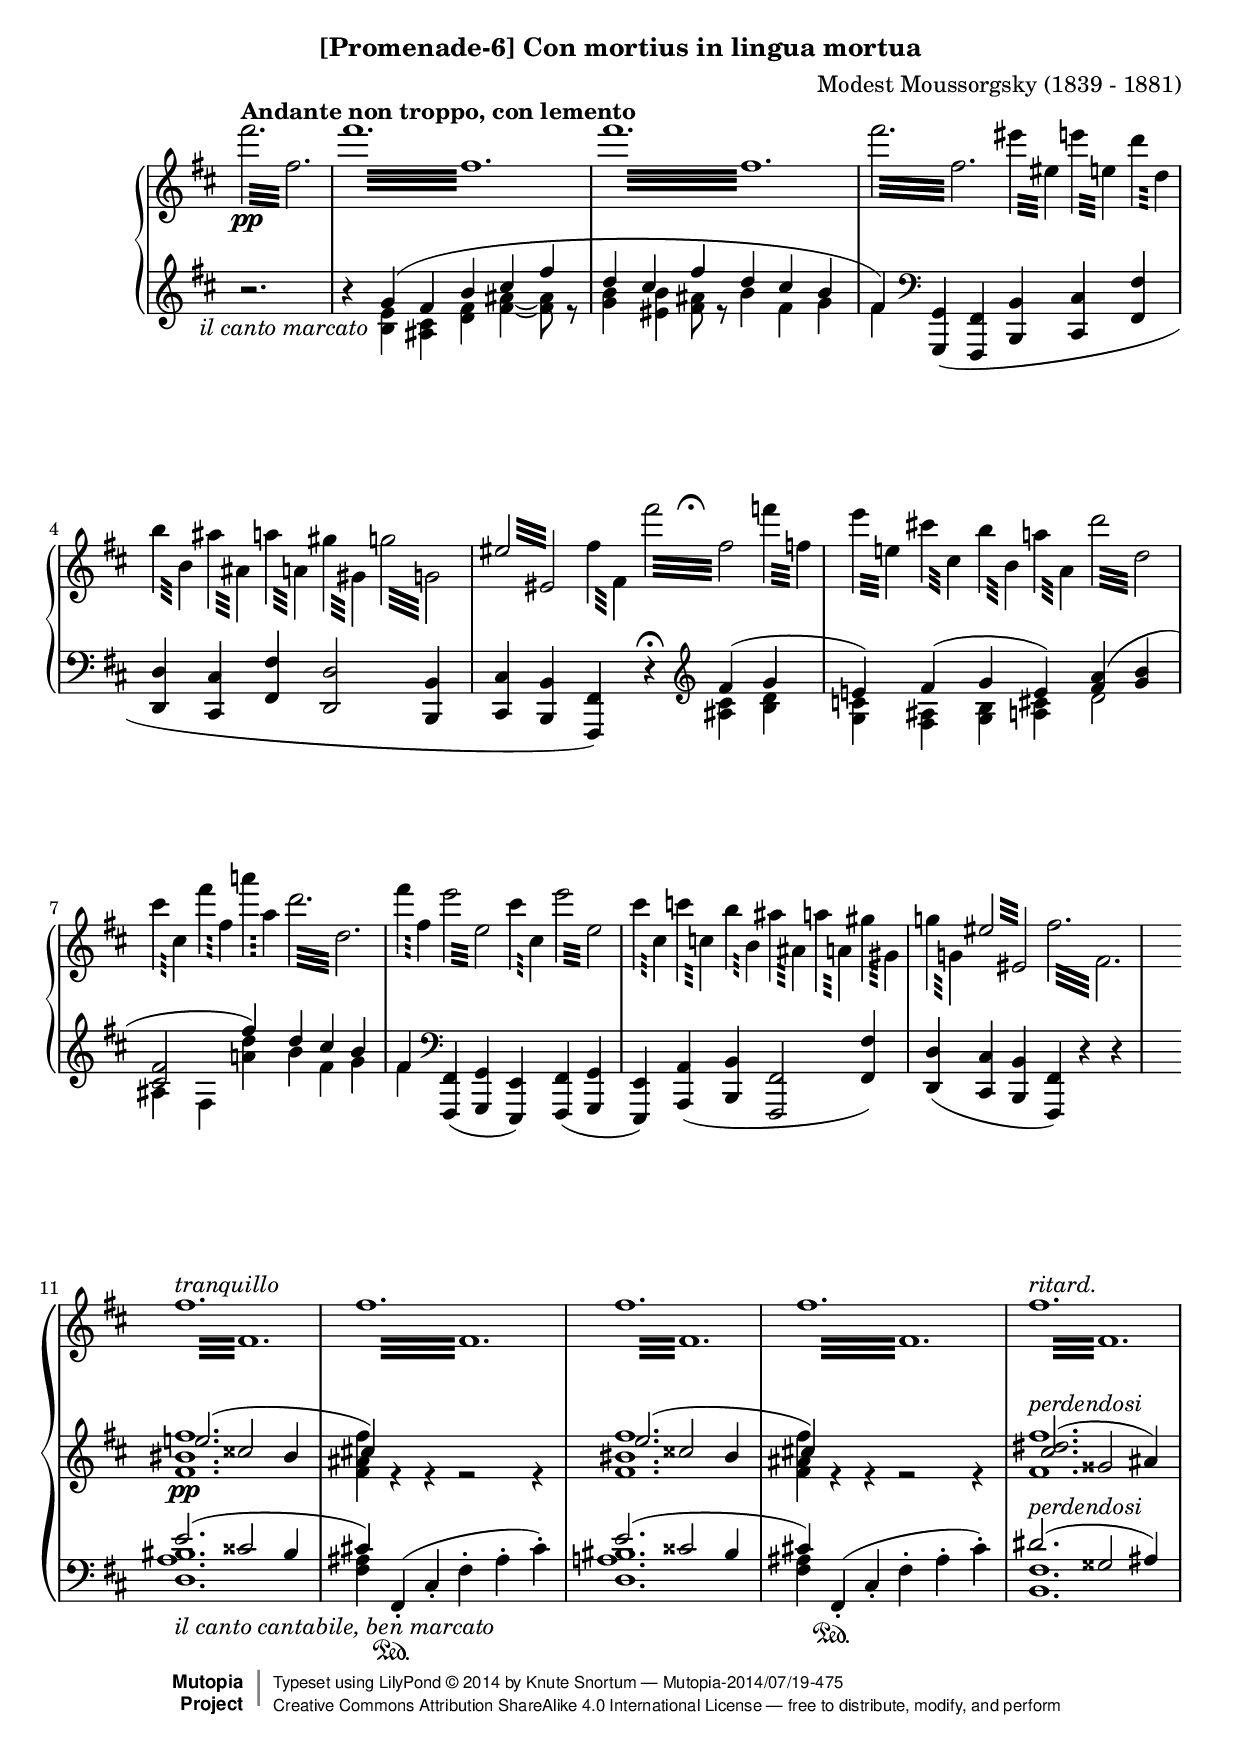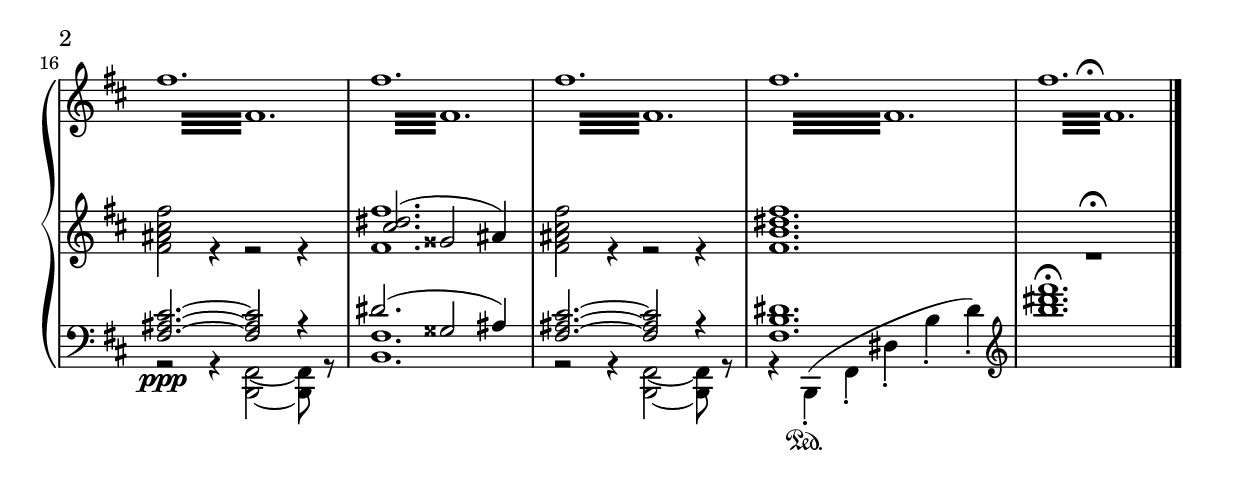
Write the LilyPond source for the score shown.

%...+....1....+....2....+....3....+....4....+....5....+....6....+....7....+....
\version "2.18.2"
\language "english"

\header {
  %title        = "[Promenade-6] Con mortius in lingua mortua"
  composer     = "Modest Moussorgsky (1839 - 1881)"
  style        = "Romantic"
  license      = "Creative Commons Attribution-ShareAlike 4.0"
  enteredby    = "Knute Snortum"
  date         = "1874"
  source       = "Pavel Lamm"

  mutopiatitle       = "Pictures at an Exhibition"
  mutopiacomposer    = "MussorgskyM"
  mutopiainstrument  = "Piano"
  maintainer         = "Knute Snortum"
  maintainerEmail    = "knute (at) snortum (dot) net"
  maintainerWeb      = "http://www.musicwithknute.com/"

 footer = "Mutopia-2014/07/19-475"
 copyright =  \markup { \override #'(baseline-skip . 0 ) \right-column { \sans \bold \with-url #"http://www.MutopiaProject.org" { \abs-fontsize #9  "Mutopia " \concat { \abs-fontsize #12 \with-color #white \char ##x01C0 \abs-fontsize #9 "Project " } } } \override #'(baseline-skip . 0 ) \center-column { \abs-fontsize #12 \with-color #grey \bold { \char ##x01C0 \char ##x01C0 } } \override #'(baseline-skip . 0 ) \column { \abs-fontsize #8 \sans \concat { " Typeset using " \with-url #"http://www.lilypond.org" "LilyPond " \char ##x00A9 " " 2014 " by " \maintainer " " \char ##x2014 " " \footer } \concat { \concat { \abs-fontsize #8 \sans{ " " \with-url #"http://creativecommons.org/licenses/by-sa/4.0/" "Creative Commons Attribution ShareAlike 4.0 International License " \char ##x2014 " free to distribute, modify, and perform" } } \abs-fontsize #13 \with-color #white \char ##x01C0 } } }
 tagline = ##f
}

cantoMarcato = \markup { \italic "il canto marcato" }
cantabileMarcato = \markup { \italic "il canto cantabile, ben marcato" }
tranq = \markup { \italic "tranquillo" }
ritard = \markup { \italic "ritard." }
perden = \markup { \italic "perdendosi" }
markupFermata = \markup { \musicglyph #"scripts.ufermata" }

forceShiftOn = \override NoteColumn.force-hshift = #0.5
forceShiftOff = \override NoteColumn.force-hshift = #0
adjustCantoX = \once \override TextScript.X-offset = #-4
adjustFermata = {
  \once \override TextScript.X-offset = #4.5
  \once \override TextScript.Y-offset = #5.5
}
adjustFermataTwo = \once \override TextScript.X-offset = #5

upper = \relative c''' {
  \tempo "Andante non troppo, con lemento"
  \override Beam.gap-count = #3
  
  \partial 2. \repeat tremolo 12 { fs32 \pp fs, }
  | \repeat tremolo 24 { fs'32 fs, }
  | \repeat tremolo 24 { fs'32 fs, }
  | \repeat tremolo 12 { fs'32 fs, }
    \repeat tremolo 4 { es'32 es, }
    \repeat tremolo 4 { e'32 e, }
    \repeat tremolo 4 { d'32 d, }  
  | \repeat tremolo 4 { b'32 b, }
    \repeat tremolo 4 { as'32 as, }
    \repeat tremolo 4 { a'32 a, }
    \repeat tremolo 4 { gs'32 gs, }
    \repeat tremolo 8 { g'32 g, }
  | \repeat tremolo 8 { es'32 es, }
    \repeat tremolo 4 { fs'32 fs, }
    \repeat tremolo 8 { \adjustFermata fs''32 ^\markupFermata fs, } 
    \repeat tremolo 4 { f'32 f, }
  | \repeat tremolo 4 { e'32 e, }
    \repeat tremolo 4 { cs'32 cs, }
    \repeat tremolo 4 { b'32 b, }
    \repeat tremolo 4 { a'32 a, }
    \repeat tremolo 8 { d'32 d, }
  | \repeat tremolo 4 { cs'32 cs, }
    \repeat tremolo 4 { fs'32 fs, }
    \repeat tremolo 4 { a'32 a, }
    \repeat tremolo 12 { d32 d, }
  | \repeat tremolo 4 { fs'32 fs, }
    \repeat tremolo 8 { e'32 e, }
    \repeat tremolo 4 { cs'32 cs, }
    \repeat tremolo 8 { e'32 e, }
  | \repeat tremolo 4 { cs'32 cs, }
    \repeat tremolo 4 { c'32 c, }
    \repeat tremolo 4 { b'32 b, }
    \repeat tremolo 4 { as'32 as, }
    \repeat tremolo 4 { a'32 a, }
    \repeat tremolo 4 { gs'32 gs, }
  | \repeat tremolo 4 { g'32 g, }
    \repeat tremolo 8 { es'32 es, }
    \repeat tremolo 12 { fs'32 fs, }
  <<
    \new Staff \with { 
      \remove Time_signature_engraver 
      alignAboveContext = "up"
    } {
      \key b \minor
      | \repeat tremolo 24 { fs'32 ^\tranq fs, } 
      | \repeat tremolo 24 { fs'32 fs, } 
      | \repeat tremolo 24 { fs'32 fs, }
      | \repeat tremolo 24 { fs'32 fs, } 
      | \repeat tremolo 24 { fs'32 ^\ritard fs, }
      | \repeat tremolo 24 { fs'32 fs, }
      | \repeat tremolo 24 { fs'32 fs, }
      | \repeat tremolo 24 { fs'32 fs, }
      | \repeat tremolo 24 { fs'32 fs, }
      | \repeat tremolo 24 { \adjustFermataTwo fs'32 ^\markupFermata fs, }
      | \bar "|."
    }
    \\
    {
      << 
        { | e'2. ( css2 bs4 | cs4 ) } 
        \\ 
        { | <fs, bs fs'>1. \pp | <fs as fs'>4 } 
      >>
        r4 r r2 r4
      |
      << 
        { | e'2. ( css2 bs4 | cs4 ) } 
        \\ 
        { | <fs, bs fs'>1. | <fs as fs'>4 } 
      >>
        r4 r r2 r4
      |
      <<
        { \forceShiftOn <cs' ds>2. ( gss2 as4 ) | s2 }
        \\
        { <fs fs'>1. ^\perden | <fs as cs fs>2 }
      >>
        r4 r2 r4
      |
      <<
        { \forceShiftOn <cs' ds>2. ( gss2 as4 ) | s2 }
        \\
        { <fs fs'>1. | <fs as cs fs>2 }
      >>
        r4 r2 r4
      | <fs b ds fs>1.
      | R1 * 6/4 \fermataMarkup
    }
  >>
}

lower = \relative c'' {
  \partial 2. \adjustCantoX r2. _\cantoMarcato
  | r4 
  << 
    {
      g4 ( fs b cs fs | d cs fs d cs b | fs )
    }
    \\
    {
      <b, e>4 <cs as> <d fs> <fs as> ~ q8 r | 
      <g b>4 <es b'> <fs as>8 r b4 fs g | fs 
    }
  >>
    \clef bass
    <g,, g,>4 ( <fs fs,> <b b,> <cs cs,> <fs fs,>
  | <d d,>4 <cs cs,> <fs fs,> <d d,>2 <b b,>4
  | <cs cs,>4 <b b,> <fs fs,> ) r \fermata
    \clef treble
  <<
    { fs''4 ( g | e ) }
    \\
    { <as, cs>4 <b d> | <g c> }
  >>
  <<
    { fs'4 ( g e ) }
    \\
    { <fs, as>4 <g b> <a cs> }
  >>
  <<
    { <fs' a>4 ( <g b> | <cs, fs>2 fs'4 ) }
    \\ 
    { d,2 | as4 fs <a' d> }
  >>
  <<
    { d4 cs b | fs }
    \\
    { b4 fs g | fs }
  >>
    \clef bass
    <fs,, fs,>4 ( <g g,> <e e,> ) <fs fs,> ( <g g,>
  | <e e,> ) <a a,> ( <b b,> <fs fs,>2 <fs' fs,>4 )
  | <d d,>4 ( <cs cs,> <b b,> <fs fs,> ) r r
  |
  <<
    { | e''2. ( css2 bs4 | cs4 ) }
    \\
    { <d, a' bs>1. _\cantabileMarcato | <fs as>4 }
  >>
    fs,4-. ( \sustainOn cs'-. fs-. as-. cs-. ) 
  |
  <<
    { | e2. ( css2 bs4 | cs4 ) }
    \\
    { <d, a' bs>1. | <fs as>4 }
  >>
    fs,4-. ( \sustainOn cs'-. fs-. as-. cs-. ) 
  |
  << 
    { ds2. ( ^\perden gss,2 as4) | <fs as cs>2. ~ \ppp q2 r4 }
    \\
    { <b, fs'>1. | r2 r4 <b, fs'>2 ~ q8 r }
  >>
  << 
    { ds''2. ( gss,2 as4) | <fs as cs>2. ~ q2 r4 }
    \\
    { <b, fs'>1. | r2 r4 <b, fs'>2 ~ q8 r }
  >>
  <<
    { <fs'' b ds>1. }
    \\
    { r4 b,,-. ^( \sustainOn fs'-. ds'-. b'-. ds-. ) }
  >>
  | \clef treble <b'' ds fs>1. \fermata
}

global = {
  \clef treble
  \key b \minor
  \time 6/4
  \accidentalStyle piano
}

\bookpart {
  \header {
    subtitle = "[Promenade-6] Con mortius in lingua mortua"
  }
  \score {
    \new PianoStaff <<
      \new Staff = "up" \with { \remove Time_signature_engraver } {
        \global
        \upper
      }
      \new Staff = "down" \with { \remove Time_signature_engraver } {
        \global
        \lower
      }
    >>
    \layout {
    }
    \midi {
      \tempo 4 = 76
    }
  }
}
